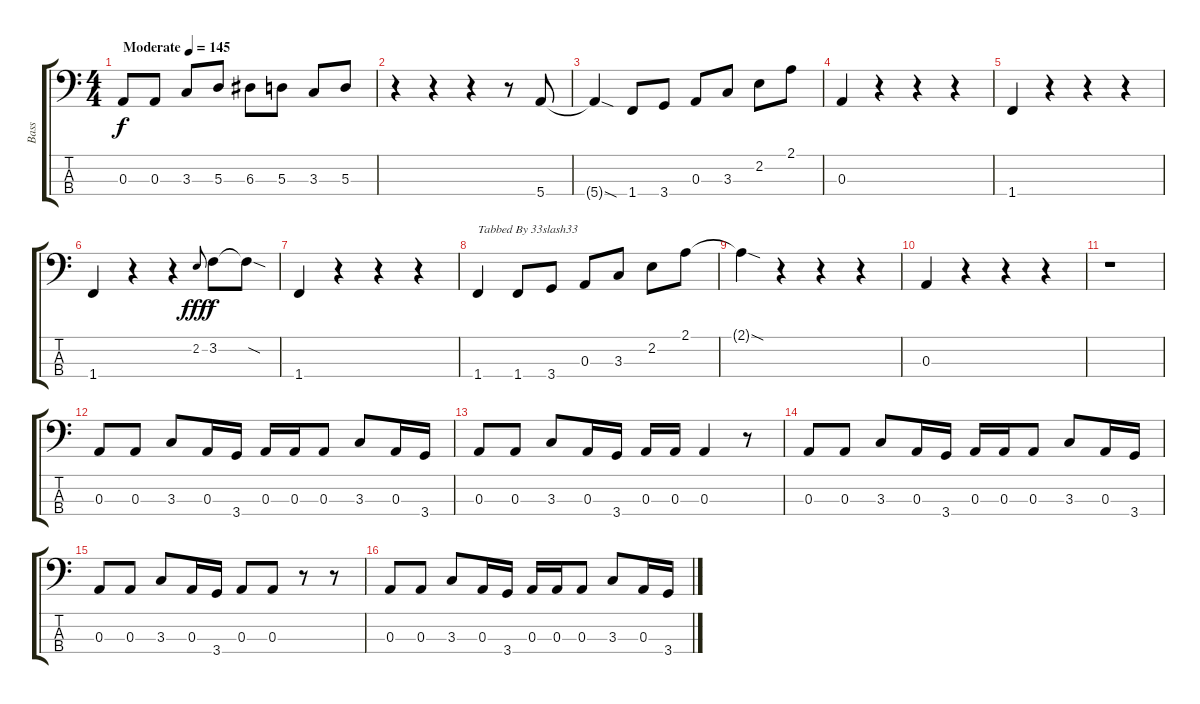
\track ("Bass" "Bass") {instrument electricbassfinger}
\staff {score tabs}
\tuning (G2 D2 A1 E1) {hide}
\ts (4 4)
\tempo (145 "Moderate")
\clef f4
\ks c
0.3.8{dy f instrument electricbassfinger} 0.3.8 3.3.8 5.3.8 6.3.8 5.3.8 3.3.8 5.3.8 |
r.4 r.4 r.4 r.8 5.4.8 |
5.4{sod t}.4 1.4.8 3.4.8 0.3.8 3.3.8 2.2.8 2.1.8 |
0.3.4 r.4 r.4 r.4 |
1.4.4 r.4 r.4 r.4 |
1.4.4 r.4 r.4 2.2.8{gr onbeat dy fff} 3.2.8{dy f} 3.2{sod t}.8 |
1.4.4 r.4 r.4 r.4 |
1.4.4{txt "Tabbed By 33slash33"} 1.4.8 3.4.8 0.3.8 3.3.8 2.2.8 2.1.8 |
2.1{sod t}.4 r.4 r.4 r.4 |
0.3.4 r.4 r.4 r.4 |
r.1 |
0.3.8 0.3.8 3.3.8 0.3.16 3.4.16 0.3.16 0.3.16 0.3.8 3.3.8 0.3.16 3.4.16 |
0.3.8 0.3.8 3.3.8 0.3.16 3.4.16 0.3.16 0.3.16 0.3.4 r.8 |
0.3.8 0.3.8 3.3.8 0.3.16 3.4.16 0.3.16 0.3.16 0.3.8 3.3.8 0.3.16 3.4.16 |
0.3.8 0.3.8 3.3.8 0.3.16 3.4.16 0.3.8 0.3.8 r.8 r.8 |
0.3.8 0.3.8 3.3.8 0.3.16 3.4.16 0.3.16 0.3.16 0.3.8 3.3.8 0.3.16 3.4.16
